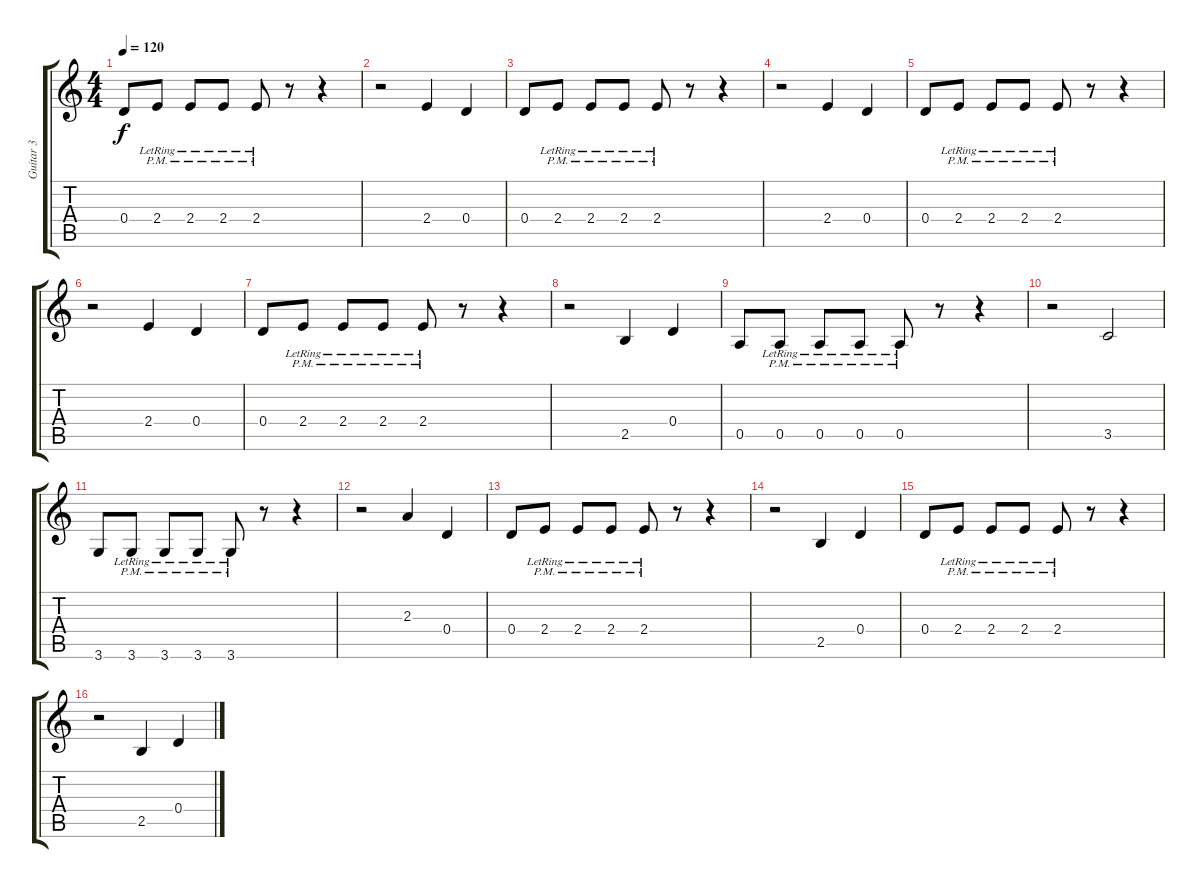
\track ("Guitar 3" "Guitar 3") {instrument acousticguitarsteel}
\staff {score tabs}
\tuning (E4 B3 G3 D3 A2 E2) {hide}
\ts (4 4)
\tempo 120
\clef g2
\ks c
0.4.8{dy f} 2.4{pm lr}.8 2.4{pm lr}.8 2.4{pm lr}.8 2.4{pm lr}.8 r.8 r.4 |
r.2 2.4.4 0.4.4 |
0.4.8 2.4{pm lr}.8 2.4{pm lr}.8 2.4{pm lr}.8 2.4{pm lr}.8 r.8 r.4 |
r.2 2.4.4{instrument distortionguitar} 0.4.4 |
0.4.8 2.4{pm lr}.8 2.4{pm lr}.8 2.4{pm lr}.8 2.4{pm lr}.8 r.8 r.4 |
r.2 2.4.4 0.4.4 |
0.4.8 2.4{pm lr}.8 2.4{pm lr}.8 2.4{pm lr}.8 2.4{pm lr}.8 r.8 r.4 |
r.2 2.5.4 0.4.4 |
0.5.8 0.5{pm lr}.8 0.5{pm lr}.8 0.5{pm lr}.8 0.5{pm lr}.8 r.8 r.4 |
r.2 3.5.2 |
3.6.8 3.6{pm lr}.8 3.6{pm lr}.8 3.6{pm lr}.8 3.6{pm lr}.8 r.8 r.4 |
r.2 2.3.4 0.4.4 |
0.4.8 2.4{pm lr}.8 2.4{pm lr}.8 2.4{pm lr}.8 2.4{pm lr}.8 r.8 r.4 |
r.2 2.5.4 0.4.4 |
0.4.8 2.4{pm lr}.8 2.4{pm lr}.8 2.4{pm lr}.8 2.4{pm lr}.8 r.8 r.4 |
r.2 2.5.4 0.4.4
